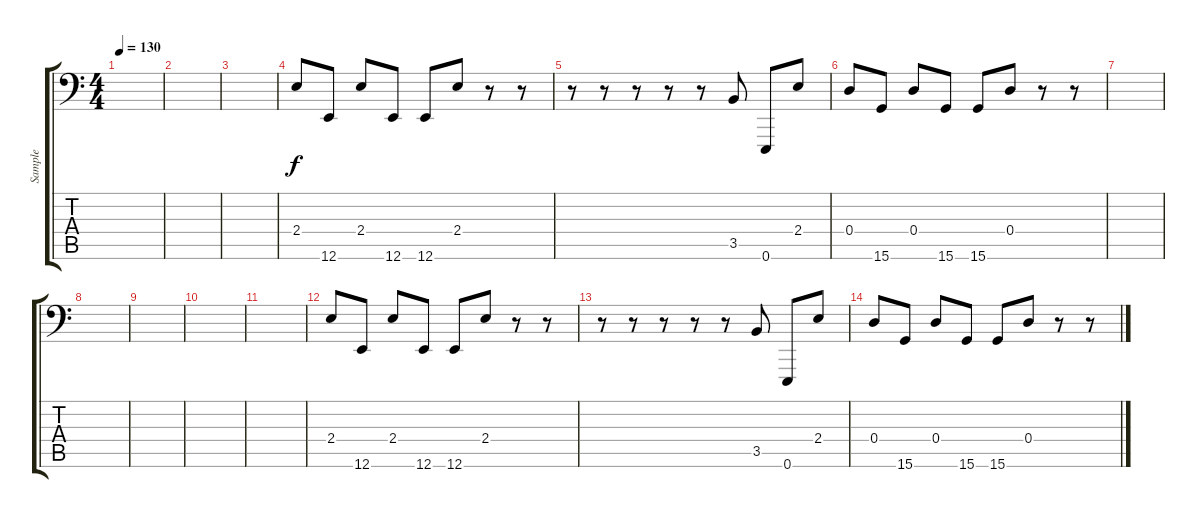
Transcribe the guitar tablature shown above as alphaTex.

\track ("Sample" "Sample") {instrument pad7halo}
\staff {score tabs}
\tuning (E4 B3 G3 D3 Ab2 E1) {hide}
\ts (4 4)
\tempo 130
\clef f4
\ks c
|
|
|
2.4.8 12.6.8 2.4.8 12.6.8 12.6.8 2.4.8 r.8 r.8 |
r.8 r.8 r.8 r.8 r.8 3.5.8 0.6.8 2.4.8 |
0.4.8 15.6.8 0.4.8 15.6.8 15.6.8 0.4.8 r.8 r.8 |
|
|
|
|
|
2.4.8 12.6.8 2.4.8 12.6.8 12.6.8 2.4.8 r.8 r.8 |
r.8 r.8 r.8 r.8 r.8 3.5.8 0.6.8 2.4.8 |
0.4.8 15.6.8 0.4.8 15.6.8 15.6.8 0.4.8 r.8 r.8
